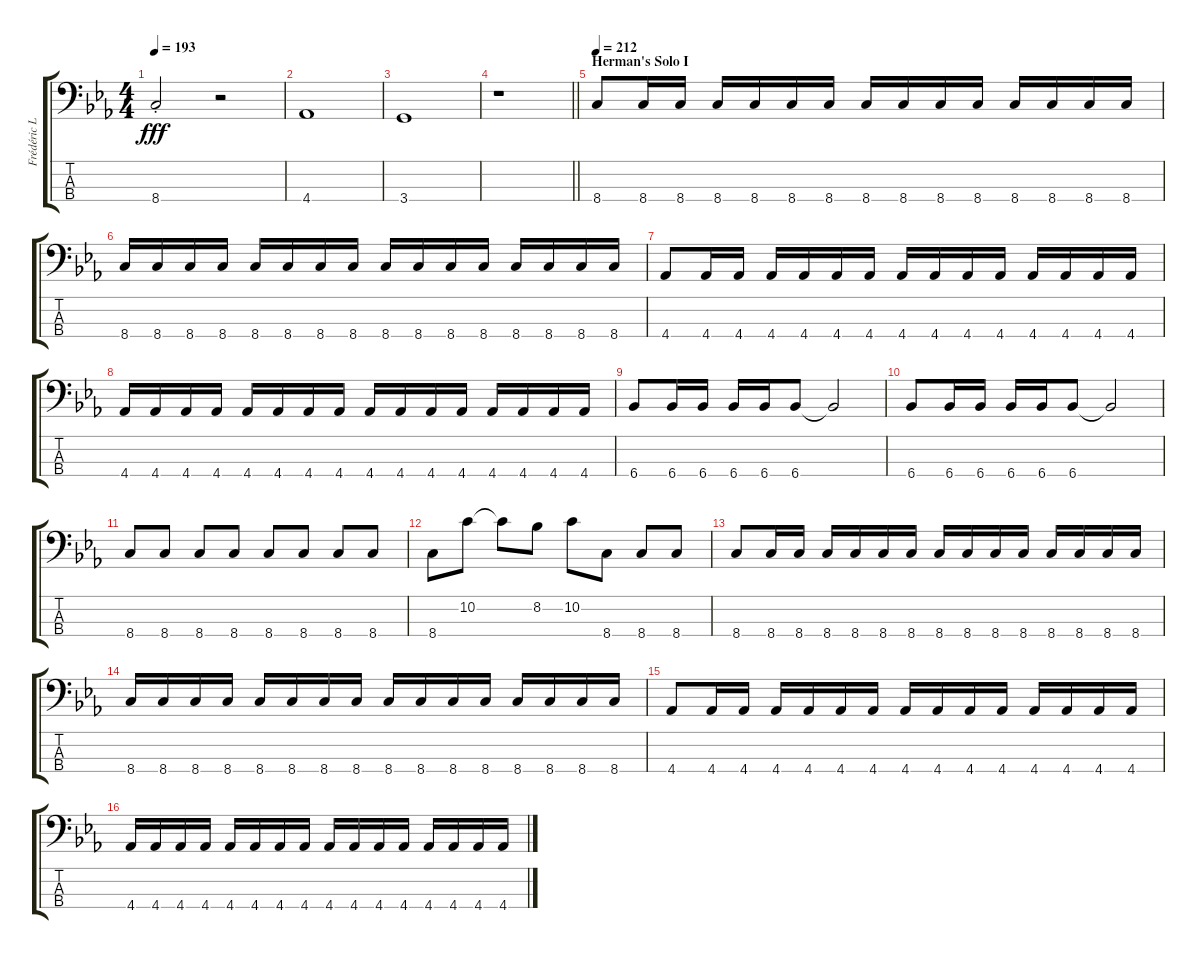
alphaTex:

\track ("Frédéric Leclercq (Bass)" "Frédéric L") {instrument electricbasspick}
\staff {score tabs}
\tuning (G2 D2 A1 E1) {hide}
\ts (4 4)
\tempo 193
\clef f4
\ks eb
8.4{st}.2{dy fff} r.2 |
4.4.1 |
3.4.1 |
\barLineRight lightlight
r.1 |
\section ("" "Herman's Solo I")
\tempo 212
8.4.8 8.4.16 8.4.16 8.4.16 8.4.16 8.4.16 8.4.16 8.4.16 8.4.16 8.4.16 8.4.16 8.4.16 8.4.16 8.4.16 8.4.16 |
8.4.16 8.4.16 8.4.16 8.4.16 8.4.16 8.4.16 8.4.16 8.4.16 8.4.16 8.4.16 8.4.16 8.4.16 8.4.16 8.4.16 8.4.16 8.4.16 |
4.4.8 4.4.16 4.4.16 4.4.16 4.4.16 4.4.16 4.4.16 4.4.16 4.4.16 4.4.16 4.4.16 4.4.16 4.4.16 4.4.16 4.4.16 |
4.4.16 4.4.16 4.4.16 4.4.16 4.4.16 4.4.16 4.4.16 4.4.16 4.4.16 4.4.16 4.4.16 4.4.16 4.4.16 4.4.16 4.4.16 4.4.16 |
6.4.8 6.4.16 6.4.16 6.4.16 6.4.16 6.4.8 6.4{t}.2 |
6.4.8 6.4.16 6.4.16 6.4.16 6.4.16 6.4.8 6.4{t}.2 |
8.4.8 8.4.8 8.4.8 8.4.8 8.4.8 8.4.8 8.4.8 8.4.8 |
8.4.8 10.2.8 10.2{t}.8 8.2.8 10.2.8 8.4.8 8.4.8 8.4.8 |
8.4.8 8.4.16 8.4.16 8.4.16 8.4.16 8.4.16 8.4.16 8.4.16 8.4.16 8.4.16 8.4.16 8.4.16 8.4.16 8.4.16 8.4.16 |
8.4.16 8.4.16 8.4.16 8.4.16 8.4.16 8.4.16 8.4.16 8.4.16 8.4.16 8.4.16 8.4.16 8.4.16 8.4.16 8.4.16 8.4.16 8.4.16 |
4.4.8 4.4.16 4.4.16 4.4.16 4.4.16 4.4.16 4.4.16 4.4.16 4.4.16 4.4.16 4.4.16 4.4.16 4.4.16 4.4.16 4.4.16 |
4.4.16 4.4.16 4.4.16 4.4.16 4.4.16 4.4.16 4.4.16 4.4.16 4.4.16 4.4.16 4.4.16 4.4.16 4.4.16 4.4.16 4.4.16 4.4.16
